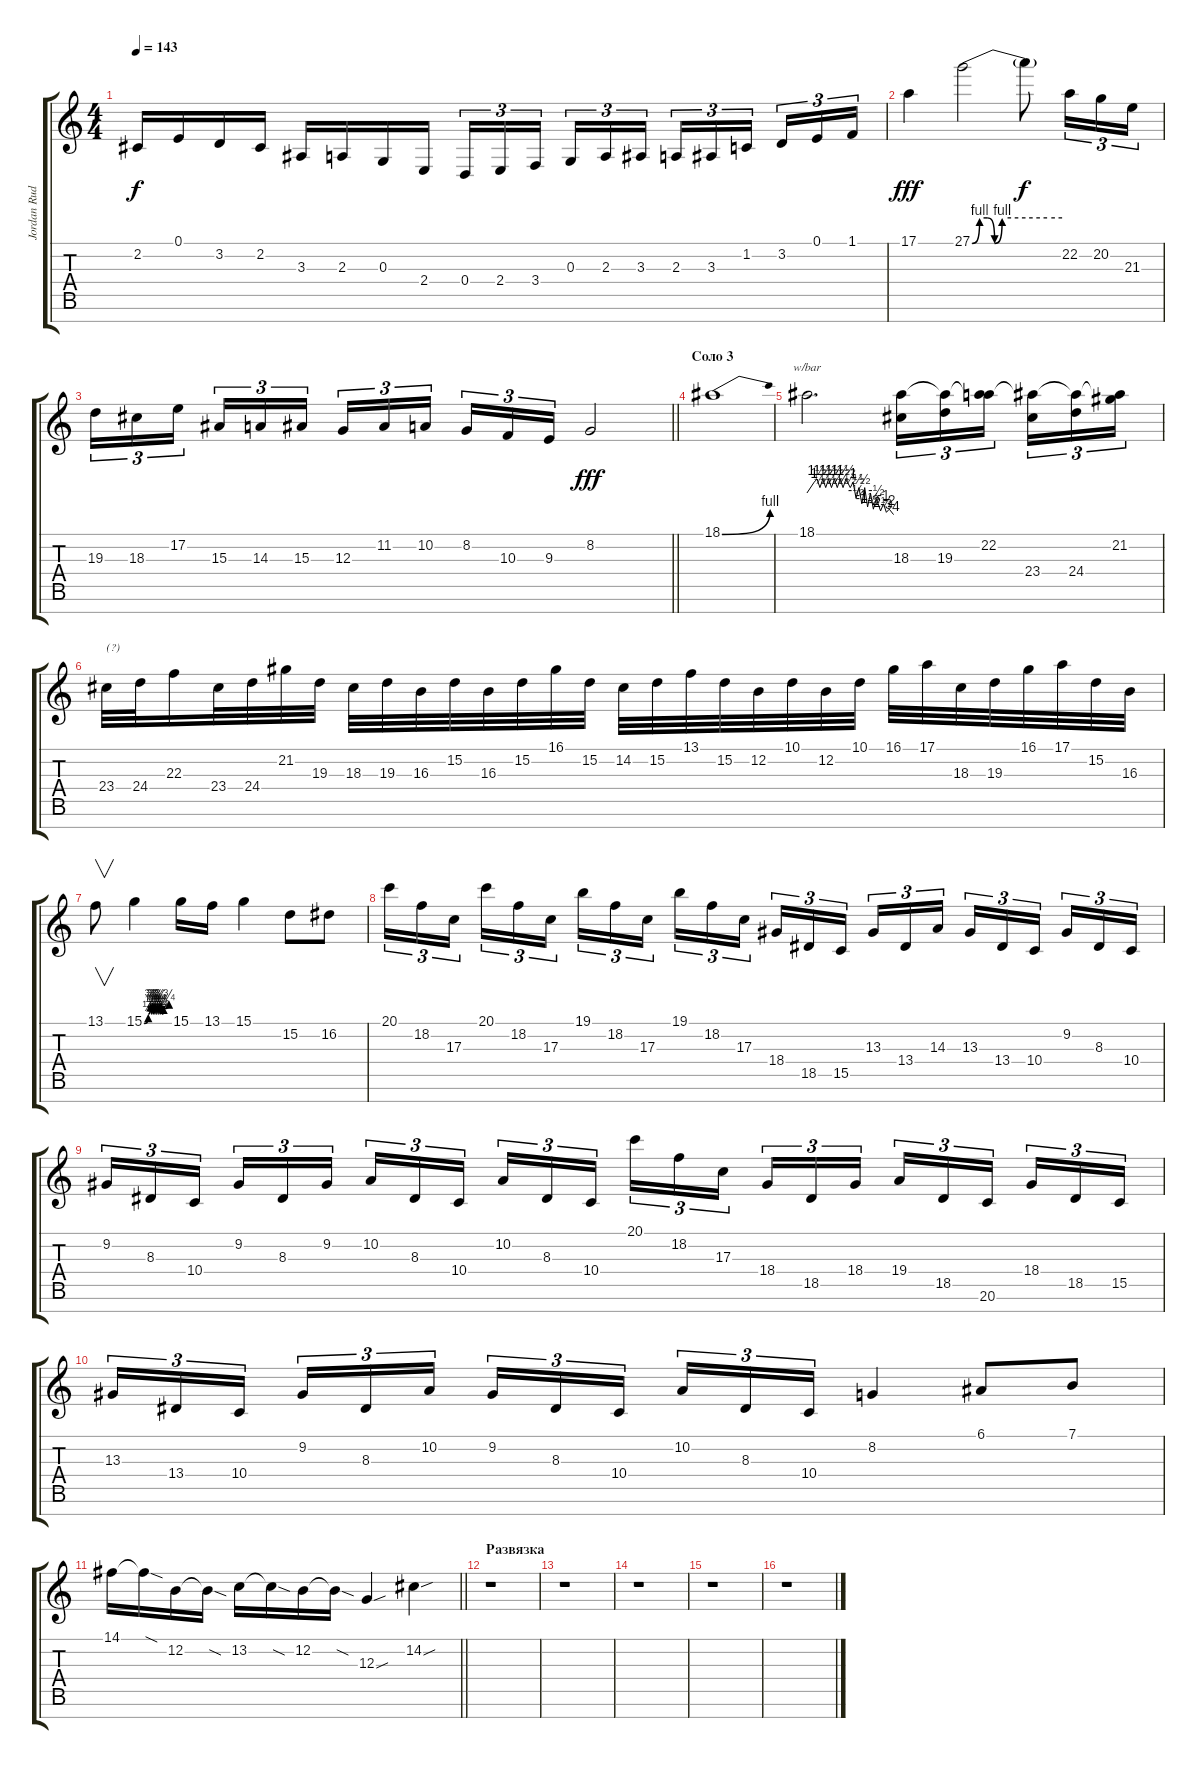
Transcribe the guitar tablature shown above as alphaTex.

\track ("Jordan Rudess lead 1" "Jordan Rud") {instrument harpsichord}
\staff {score tabs}
\tuning (E4 B3 G3 D3 A2 E2 B1) {hide}
\ts (4 4)
\tempo 143
\clef g2
\ks c
2.2.16{dy f} 0.1.16 3.2.16 2.2.16 3.3.16 2.3.16 0.3.16 2.4.16 0.4.16{tu (3 2)} 2.4.16{tu (3 2)} 3.4.16{tu (3 2) beam splitsecondary} 0.3.16{tu (3 2)} 2.3.16{tu (3 2)} 3.3.16{tu (3 2)} 2.3.16{tu (3 2)} 3.3.16{tu (3 2)} 1.2.16{tu (3 2) beam splitsecondary} 3.2.16{tu (3 2)} 0.1.16{tu (3 2)} 1.1.16{tu (3 2)} |
17.1.4{dy fff} 27.1{be (custom 0 0 5 4 10 4 15 0 20 4 50 4 60 4)}.2 27.1{t}.8{dy f} 22.2.16{tu (3 2)} 20.2.16{tu (3 2)} 21.3.16{tu (3 2)} |
\barLineRight lightlight
19.3.16{tu (3 2)} 18.3.16{tu (3 2)} 17.2.16{tu (3 2) beam splitsecondary} 15.3.16{tu (3 2)} 14.3.16{tu (3 2)} 15.3.16{tu (3 2)} 12.3.16{tu (3 2)} 11.2.16{tu (3 2)} 10.2.16{tu (3 2) beam splitsecondary} 8.2.16{tu (3 2)} 10.3.16{tu (3 2)} 9.3.16{tu (3 2)} 8.2.2{dy fff} |
\section ("" "Соло 3")
18.1{be (bend 0 0 60 4)}.1 |
18.1.2{d tbe (custom default 0 0 5 4 7 6 9 2 11 6 13 2 15 6 17 2 19 6 21 2 23 6 25 2 27 6 30 2 32 4 34 -2 36 2 38 -4 40 2 42 -6 44 0 46 -8 48 -2 51 -10 53 -4 55 -12 57 -8 60 -16)} (18.1{t} 18.3).16{tu (3 2)} (18.1{t} 19.3).16{tu (3 2)} (18.1{t} 22.2).16{tu (3 2) beam splitsecondary} (18.1{t} 23.4).16{tu (3 2)} (18.1{t} 24.4).16{tu (3 2)} (18.1{t} 21.2).16{tu (3 2)} |
23.4.32{txt "(?)"} 24.4.32 22.3.16 23.4.32 24.4.32 21.2.32 19.3.32 18.3.32 19.3.32 16.3.32 15.2.32 16.3.32 15.2.32 16.1.32 15.2.32 14.2.32 15.2.32 13.1.32 15.2.32 12.2.32 10.1.32 12.2.32 10.1.32 16.1.32 17.1.32 18.3.32 19.3.32 16.1.32 17.1.32 15.2.32 16.3.32 |
13.1.8{v} 15.1{be (custom 0 0 10 1 15 3 17 1 19 3 21 1 23 3 25 1 27 3 29 1 32 3 34 1 37 3 39 1 41 3 43 1 47 2 60 3)}.4 15.1.16 13.1.16 15.1.4 15.2.8 16.2.8 |
20.1.16{tu (3 2)} 18.2.16{tu (3 2)} 17.3.16{tu (3 2) beam splitsecondary} 20.1.16{tu (3 2)} 18.2.16{tu (3 2)} 17.3.16{tu (3 2)} 19.1.16{tu (3 2)} 18.2.16{tu (3 2)} 17.3.16{tu (3 2) beam splitsecondary} 19.1.16{tu (3 2)} 18.2.16{tu (3 2)} 17.3.16{tu (3 2)} 18.4.16{tu (3 2)} 18.5.16{tu (3 2)} 15.5.16{tu (3 2) beam splitsecondary} 13.3.16{tu (3 2)} 13.4.16{tu (3 2)} 14.3.16{tu (3 2)} 13.3.16{tu (3 2)} 13.4.16{tu (3 2)} 10.4.16{tu (3 2) beam splitsecondary} 9.2.16{tu (3 2)} 8.3.16{tu (3 2)} 10.4.16{tu (3 2)} |
9.2.16{tu (3 2)} 8.3.16{tu (3 2)} 10.4.16{tu (3 2) beam splitsecondary} 9.2.16{tu (3 2)} 8.3.16{tu (3 2)} 9.2.16{tu (3 2)} 10.2.16{tu (3 2)} 8.3.16{tu (3 2)} 10.4.16{tu (3 2) beam splitsecondary} 10.2.16{tu (3 2)} 8.3.16{tu (3 2)} 10.4.16{tu (3 2)} 20.1.16{tu (3 2)} 18.2.16{tu (3 2)} 17.3.16{tu (3 2) beam splitsecondary} 18.4.16{tu (3 2)} 18.5.16{tu (3 2)} 18.4.16{tu (3 2)} 19.4.16{tu (3 2)} 18.5.16{tu (3 2)} 20.6.16{tu (3 2) beam splitsecondary} 18.4.16{tu (3 2)} 18.5.16{tu (3 2)} 15.5.16{tu (3 2)} |
13.3.16{tu (3 2)} 13.4.16{tu (3 2)} 10.4.16{tu (3 2) beam splitsecondary} 9.2.16{tu (3 2)} 8.3.16{tu (3 2)} 10.2.16{tu (3 2)} 9.2.16{tu (3 2)} 8.3.16{tu (3 2)} 10.4.16{tu (3 2) beam splitsecondary} 10.2.16{tu (3 2)} 8.3.16{tu (3 2)} 10.4.16{tu (3 2)} 8.2.4 6.1.8 7.1.8 |
\barLineRight lightlight
14.1.16 14.1{sod t}.16 12.2.16 12.2{sod t}.16 13.2.16 13.2{sod t}.16 12.2.16 12.2{sod t}.16 12.3{sou}.4 14.2{sou}.4 |
\section ("" "Развязка")
r.1 |
r.1 |
r.1 |
r.1 |
r.1
